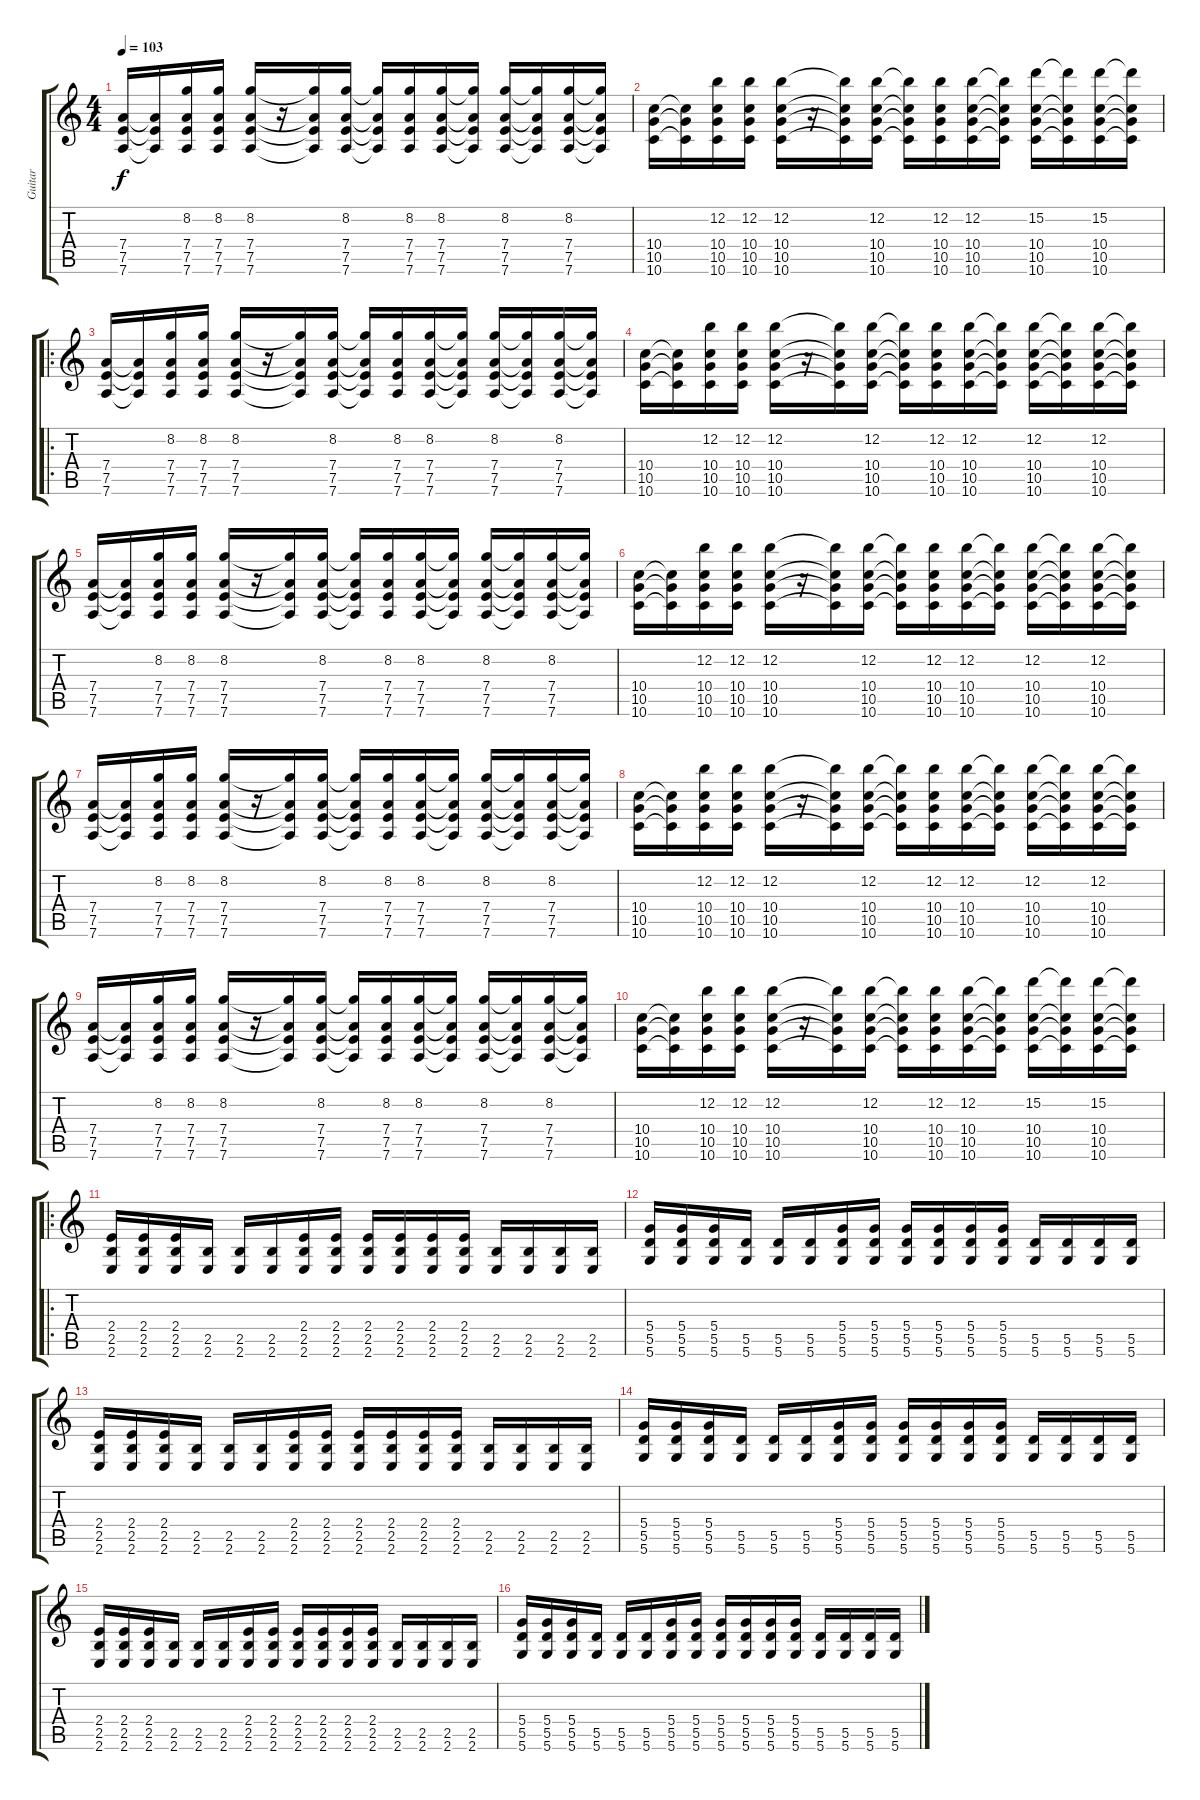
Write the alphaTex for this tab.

\track ("Guitar" "Guitar") {instrument electricguitarclean}
\staff {score tabs}
\tuning (E4 B3 G3 D3 A2 D2) {hide}
\ts (4 4)
\tempo 103
\clef g2
\ks c
(7.4 7.5 7.6).16{dy f} (7.4{t} 7.5{t} 7.6{t}).16 (8.2 7.4 7.5 7.6).16 (8.2 7.4 7.5 7.6).16 (8.2 7.4 7.5 7.6).16 r.16 (8.2{t} 7.4{t} 7.5{t} 7.6{t}).16 (8.2 7.4 7.5 7.6).16 (8.2{t} 7.4{t} 7.5{t} 7.6{t}).16 (8.2 7.4 7.5 7.6).16 (8.2 7.4 7.5 7.6).16 (8.2{t} 7.4{t} 7.5{t} 7.6{t}).16 (8.2 7.4 7.5 7.6).16 (8.2{t} 7.4{t} 7.5{t} 7.6{t}).16 (8.2 7.4 7.5 7.6).16 (8.2{t} 7.4{t} 7.5{t} 7.6{t}).16 |
(10.4 10.5 10.6).16 (10.4{t} 10.5{t} 10.6{t}).16 (12.2 10.4 10.5 10.6).16 (12.2 10.4 10.5 10.6).16 (12.2 10.4 10.5 10.6).16 r.16 (12.2{t} 10.4{t} 10.5{t} 10.6{t}).16 (12.2 10.4 10.5 10.6).16 (12.2{t} 10.4{t} 10.5{t} 10.6{t}).16 (12.2 10.4 10.5 10.6).16 (12.2 10.4 10.5 10.6).16 (12.2{t} 10.4{t} 10.5{t} 10.6{t}).16 (15.2 10.4 10.5 10.6).16 (15.2{t} 10.4{t} 10.5{t} 10.6{t}).16 (15.2 10.4 10.5 10.6).16 (15.2{t} 10.4{t} 10.5{t} 10.6{t}).16 |
\ro
(7.4 7.5 7.6).16 (7.4{t} 7.5{t} 7.6{t}).16 (8.2 7.4 7.5 7.6).16 (8.2 7.4 7.5 7.6).16 (8.2 7.4 7.5 7.6).16 r.16 (8.2{t} 7.4{t} 7.5{t} 7.6{t}).16 (8.2 7.4 7.5 7.6).16 (8.2{t} 7.4{t} 7.5{t} 7.6{t}).16 (8.2 7.4 7.5 7.6).16 (8.2 7.4 7.5 7.6).16 (8.2{t} 7.4{t} 7.5{t} 7.6{t}).16 (8.2 7.4 7.5 7.6).16 (8.2{t} 7.4{t} 7.5{t} 7.6{t}).16 (8.2 7.4 7.5 7.6).16 (8.2{t} 7.4{t} 7.5{t} 7.6{t}).16 |
(10.4 10.5 10.6).16 (10.4{t} 10.5{t} 10.6{t}).16 (12.2 10.4 10.5 10.6).16 (12.2 10.4 10.5 10.6).16 (12.2 10.4 10.5 10.6).16 r.16 (12.2{t} 10.4{t} 10.5{t} 10.6{t}).16 (12.2 10.4 10.5 10.6).16 (12.2{t} 10.4{t} 10.5{t} 10.6{t}).16 (12.2 10.4 10.5 10.6).16 (12.2 10.4 10.5 10.6).16 (12.2{t} 10.4{t} 10.5{t} 10.6{t}).16 (12.2 10.4 10.5 10.6).16 (12.2{t} 10.4{t} 10.5{t} 10.6{t}).16 (12.2 10.4 10.5 10.6).16 (12.2{t} 10.4{t} 10.5{t} 10.6{t}).16 |
(7.4 7.5 7.6).16 (7.4{t} 7.5{t} 7.6{t}).16 (8.2 7.4 7.5 7.6).16 (8.2 7.4 7.5 7.6).16 (8.2 7.4 7.5 7.6).16 r.16 (8.2{t} 7.4{t} 7.5{t} 7.6{t}).16 (8.2 7.4 7.5 7.6).16 (8.2{t} 7.4{t} 7.5{t} 7.6{t}).16 (8.2 7.4 7.5 7.6).16 (8.2 7.4 7.5 7.6).16 (8.2{t} 7.4{t} 7.5{t} 7.6{t}).16 (8.2 7.4 7.5 7.6).16 (8.2{t} 7.4{t} 7.5{t} 7.6{t}).16 (8.2 7.4 7.5 7.6).16 (8.2{t} 7.4{t} 7.5{t} 7.6{t}).16 |
(10.4 10.5 10.6).16 (10.4{t} 10.5{t} 10.6{t}).16 (12.2 10.4 10.5 10.6).16 (12.2 10.4 10.5 10.6).16 (12.2 10.4 10.5 10.6).16 r.16 (12.2{t} 10.4{t} 10.5{t} 10.6{t}).16 (12.2 10.4 10.5 10.6).16 (12.2{t} 10.4{t} 10.5{t} 10.6{t}).16 (12.2 10.4 10.5 10.6).16 (12.2 10.4 10.5 10.6).16 (12.2{t} 10.4{t} 10.5{t} 10.6{t}).16 (12.2 10.4 10.5 10.6).16 (12.2{t} 10.4{t} 10.5{t} 10.6{t}).16 (12.2 10.4 10.5 10.6).16 (12.2{t} 10.4{t} 10.5{t} 10.6{t}).16 |
(7.4 7.5 7.6).16 (7.4{t} 7.5{t} 7.6{t}).16 (8.2 7.4 7.5 7.6).16 (8.2 7.4 7.5 7.6).16 (8.2 7.4 7.5 7.6).16 r.16 (8.2{t} 7.4{t} 7.5{t} 7.6{t}).16 (8.2 7.4 7.5 7.6).16 (8.2{t} 7.4{t} 7.5{t} 7.6{t}).16 (8.2 7.4 7.5 7.6).16 (8.2 7.4 7.5 7.6).16 (8.2{t} 7.4{t} 7.5{t} 7.6{t}).16 (8.2 7.4 7.5 7.6).16 (8.2{t} 7.4{t} 7.5{t} 7.6{t}).16 (8.2 7.4 7.5 7.6).16 (8.2{t} 7.4{t} 7.5{t} 7.6{t}).16 |
(10.4 10.5 10.6).16 (10.4{t} 10.5{t} 10.6{t}).16 (12.2 10.4 10.5 10.6).16 (12.2 10.4 10.5 10.6).16 (12.2 10.4 10.5 10.6).16 r.16 (12.2{t} 10.4{t} 10.5{t} 10.6{t}).16 (12.2 10.4 10.5 10.6).16 (12.2{t} 10.4{t} 10.5{t} 10.6{t}).16 (12.2 10.4 10.5 10.6).16 (12.2 10.4 10.5 10.6).16 (12.2{t} 10.4{t} 10.5{t} 10.6{t}).16 (12.2 10.4 10.5 10.6).16 (12.2{t} 10.4{t} 10.5{t} 10.6{t}).16 (12.2 10.4 10.5 10.6).16 (12.2{t} 10.4{t} 10.5{t} 10.6{t}).16 |
(7.4 7.5 7.6).16 (7.4{t} 7.5{t} 7.6{t}).16 (8.2 7.4 7.5 7.6).16 (8.2 7.4 7.5 7.6).16 (8.2 7.4 7.5 7.6).16 r.16 (8.2{t} 7.4{t} 7.5{t} 7.6{t}).16 (8.2 7.4 7.5 7.6).16 (8.2{t} 7.4{t} 7.5{t} 7.6{t}).16 (8.2 7.4 7.5 7.6).16 (8.2 7.4 7.5 7.6).16 (8.2{t} 7.4{t} 7.5{t} 7.6{t}).16 (8.2 7.4 7.5 7.6).16 (8.2{t} 7.4{t} 7.5{t} 7.6{t}).16 (8.2 7.4 7.5 7.6).16 (8.2{t} 7.4{t} 7.5{t} 7.6{t}).16 |
(10.4 10.5 10.6).16 (10.4{t} 10.5{t} 10.6{t}).16 (12.2 10.4 10.5 10.6).16 (12.2 10.4 10.5 10.6).16 (12.2 10.4 10.5 10.6).16 r.16 (12.2{t} 10.4{t} 10.5{t} 10.6{t}).16 (12.2 10.4 10.5 10.6).16 (12.2{t} 10.4{t} 10.5{t} 10.6{t}).16 (12.2 10.4 10.5 10.6).16 (12.2 10.4 10.5 10.6).16 (12.2{t} 10.4{t} 10.5{t} 10.6{t}).16 (15.2 10.4 10.5 10.6).16 (15.2{t} 10.4{t} 10.5{t} 10.6{t}).16 (15.2 10.4 10.5 10.6).16 (15.2{t} 10.4{t} 10.5{t} 10.6{t}).16 |
\ro
(2.4 2.5 2.6).16{instrument distortionguitar} (2.4 2.5 2.6).16 (2.4 2.5 2.6).16 (2.5 2.6).16 (2.5 2.6).16 (2.5 2.6).16 (2.4 2.5 2.6).16 (2.4 2.5 2.6).16 (2.4 2.5 2.6).16 (2.4 2.5 2.6).16 (2.4 2.5 2.6).16 (2.4 2.5 2.6).16 (2.5 2.6).16 (2.5 2.6).16 (2.5 2.6).16 (2.5 2.6).16 |
(5.4 5.5 5.6).16{instrument distortionguitar} (5.4 5.5 5.6).16 (5.4 5.5 5.6).16 (5.5 5.6).16 (5.5 5.6).16 (5.5 5.6).16 (5.4 5.5 5.6).16 (5.4 5.5 5.6).16 (5.4 5.5 5.6).16 (5.4 5.5 5.6).16 (5.4 5.5 5.6).16 (5.4 5.5 5.6).16 (5.5 5.6).16 (5.5 5.6).16 (5.5 5.6).16 (5.5 5.6).16 |
(2.4 2.5 2.6).16{instrument distortionguitar} (2.4 2.5 2.6).16 (2.4 2.5 2.6).16 (2.5 2.6).16 (2.5 2.6).16 (2.5 2.6).16 (2.4 2.5 2.6).16 (2.4 2.5 2.6).16 (2.4 2.5 2.6).16 (2.4 2.5 2.6).16 (2.4 2.5 2.6).16 (2.4 2.5 2.6).16 (2.5 2.6).16 (2.5 2.6).16 (2.5 2.6).16 (2.5 2.6).16 |
(5.4 5.5 5.6).16{instrument distortionguitar} (5.4 5.5 5.6).16 (5.4 5.5 5.6).16 (5.5 5.6).16 (5.5 5.6).16 (5.5 5.6).16 (5.4 5.5 5.6).16 (5.4 5.5 5.6).16 (5.4 5.5 5.6).16 (5.4 5.5 5.6).16 (5.4 5.5 5.6).16 (5.4 5.5 5.6).16 (5.5 5.6).16 (5.5 5.6).16 (5.5 5.6).16 (5.5 5.6).16 |
(2.4 2.5 2.6).16{instrument distortionguitar} (2.4 2.5 2.6).16 (2.4 2.5 2.6).16 (2.5 2.6).16 (2.5 2.6).16 (2.5 2.6).16 (2.4 2.5 2.6).16 (2.4 2.5 2.6).16 (2.4 2.5 2.6).16 (2.4 2.5 2.6).16 (2.4 2.5 2.6).16 (2.4 2.5 2.6).16 (2.5 2.6).16 (2.5 2.6).16 (2.5 2.6).16 (2.5 2.6).16 |
(5.4 5.5 5.6).16{instrument distortionguitar} (5.4 5.5 5.6).16 (5.4 5.5 5.6).16 (5.5 5.6).16 (5.5 5.6).16 (5.5 5.6).16 (5.4 5.5 5.6).16 (5.4 5.5 5.6).16 (5.4 5.5 5.6).16 (5.4 5.5 5.6).16 (5.4 5.5 5.6).16 (5.4 5.5 5.6).16 (5.5 5.6).16 (5.5 5.6).16 (5.5 5.6).16 (5.5 5.6).16
